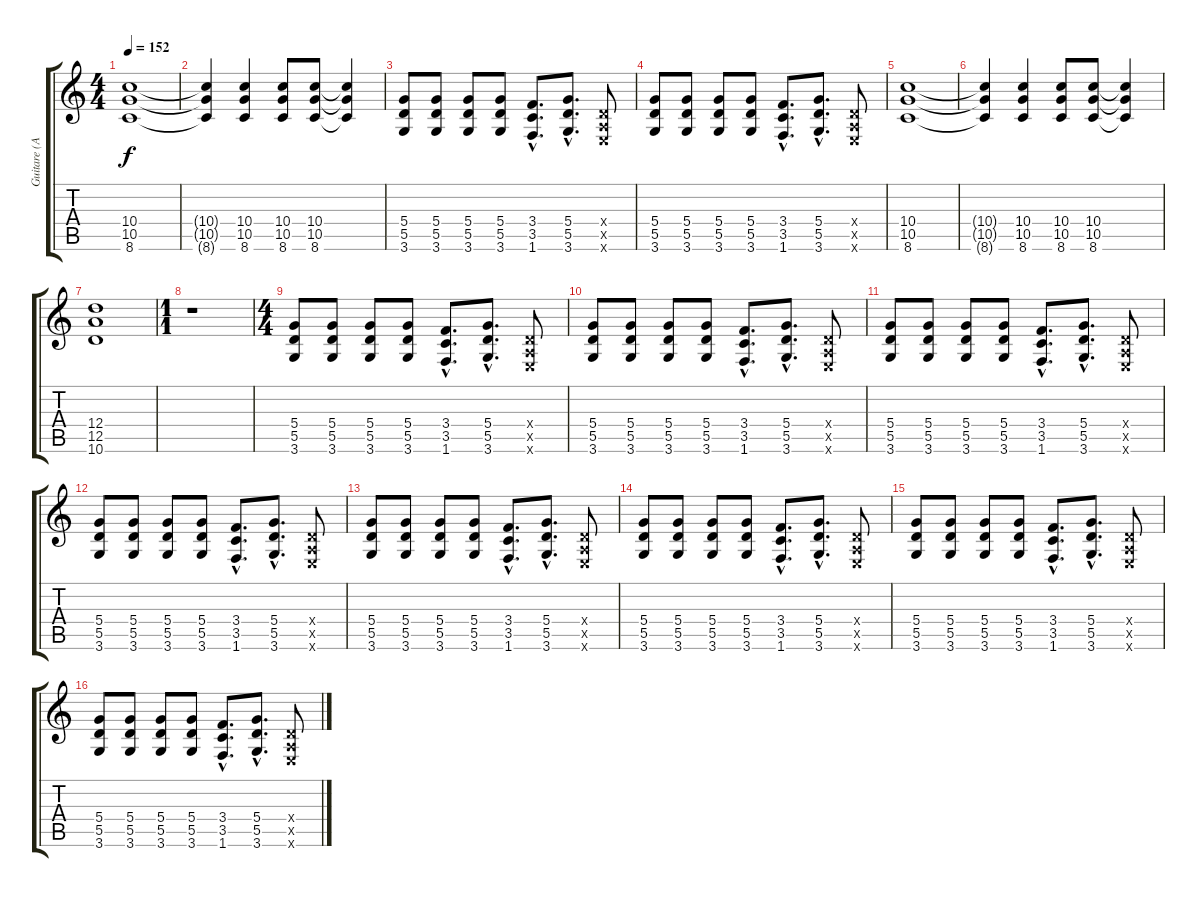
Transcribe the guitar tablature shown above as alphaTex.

\track ("Guitare (Acey Slade)" "Guitare (A") {instrument distortionguitar}
\staff {score tabs}
\tuning (E4 B3 G3 D3 A2 E2) {hide}
\ts (4 4)
\tempo 152
\clef g2
\ks c
(10.4 10.5 8.6).1{dy f} |
(10.4{t} 10.5{t} 8.6{t}).4 (10.4 10.5 8.6).4 (10.4 10.5 8.6).8 (10.4 10.5 8.6).8 (10.4{t} 10.5{t} 8.6{t}).4 |
(5.4 5.5 3.6).8 (5.4 5.5 3.6).8 (5.4 5.5 3.6).8 (5.4 5.5 3.6).8 (3.4{hac} 3.5{hac} 1.6{hac}).8{d} (5.4{hac} 5.5{hac} 3.6{hac}).8{d} (0.4{x} 0.5{x} 0.6{x}).8 |
(5.4 5.5 3.6).8 (5.4 5.5 3.6).8 (5.4 5.5 3.6).8 (5.4 5.5 3.6).8 (3.4{hac} 3.5{hac} 1.6{hac}).8{d} (5.4{hac} 5.5{hac} 3.6{hac}).8{d} (0.4{x} 0.5{x} 0.6{x}).8 |
(10.4 10.5 8.6).1 |
(10.4{t} 10.5{t} 8.6{t}).4 (10.4 10.5 8.6).4 (10.4 10.5 8.6).8 (10.4 10.5 8.6).8 (10.4{t} 10.5{t} 8.6{t}).4 |
(12.4 12.5 10.6).1 |
\ts (1 1)
r.1 |
\ts (4 4)
(5.4 5.5 3.6).8 (5.4 5.5 3.6).8 (5.4 5.5 3.6).8 (5.4 5.5 3.6).8 (3.4{hac} 3.5{hac} 1.6{hac}).8{d} (5.4{hac} 5.5{hac} 3.6{hac}).8{d} (0.4{x} 0.5{x} 0.6{x}).8 |
(5.4 5.5 3.6).8 (5.4 5.5 3.6).8 (5.4 5.5 3.6).8 (5.4 5.5 3.6).8 (3.4{hac} 3.5{hac} 1.6{hac}).8{d} (5.4{hac} 5.5{hac} 3.6{hac}).8{d} (0.4{x} 0.5{x} 0.6{x}).8 |
(5.4 5.5 3.6).8 (5.4 5.5 3.6).8 (5.4 5.5 3.6).8 (5.4 5.5 3.6).8 (3.4{hac} 3.5{hac} 1.6{hac}).8{d} (5.4{hac} 5.5{hac} 3.6{hac}).8{d} (0.4{x} 0.5{x} 0.6{x}).8 |
(5.4 5.5 3.6).8 (5.4 5.5 3.6).8 (5.4 5.5 3.6).8 (5.4 5.5 3.6).8 (3.4{hac} 3.5{hac} 1.6{hac}).8{d} (5.4{hac} 5.5{hac} 3.6{hac}).8{d} (0.4{x} 0.5{x} 0.6{x}).8 |
(5.4 5.5 3.6).8 (5.4 5.5 3.6).8 (5.4 5.5 3.6).8 (5.4 5.5 3.6).8 (3.4{hac} 3.5{hac} 1.6{hac}).8{d} (5.4{hac} 5.5{hac} 3.6{hac}).8{d} (0.4{x} 0.5{x} 0.6{x}).8 |
(5.4 5.5 3.6).8 (5.4 5.5 3.6).8 (5.4 5.5 3.6).8 (5.4 5.5 3.6).8 (3.4{hac} 3.5{hac} 1.6{hac}).8{d} (5.4{hac} 5.5{hac} 3.6{hac}).8{d} (0.4{x} 0.5{x} 0.6{x}).8 |
(5.4 5.5 3.6).8 (5.4 5.5 3.6).8 (5.4 5.5 3.6).8 (5.4 5.5 3.6).8 (3.4{hac} 3.5{hac} 1.6{hac}).8{d} (5.4{hac} 5.5{hac} 3.6{hac}).8{d} (0.4{x} 0.5{x} 0.6{x}).8 |
(5.4 5.5 3.6).8 (5.4 5.5 3.6).8 (5.4 5.5 3.6).8 (5.4 5.5 3.6).8 (3.4{hac} 3.5{hac} 1.6{hac}).8{d} (5.4{hac} 5.5{hac} 3.6{hac}).8{d} (0.4{x} 0.5{x} 0.6{x}).8
